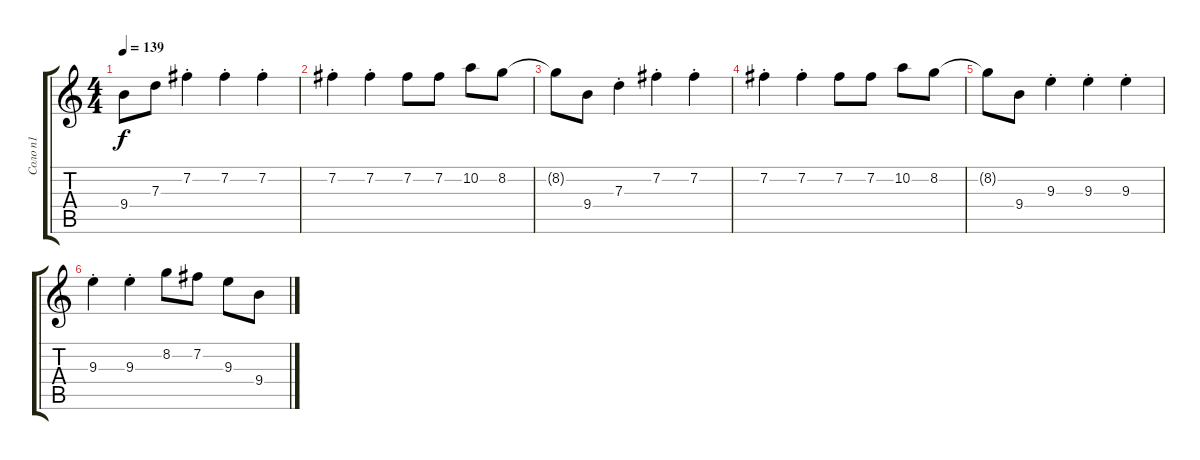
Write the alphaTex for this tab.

\track ("Соло п1" "Соло п1") {instrument distortionguitar}
\staff {score tabs}
\tuning (E4 B3 G3 D3 A2 E2) {hide}
\ts (4 4)
\tempo 139
\clef g2
\ks c
9.4{t}.8{dy f} 7.3.8 7.2{st}.4 7.2{st}.4 7.2{st}.4 |
7.2{st}.4 7.2{st}.4 7.2.8 7.2.8 10.2.8 8.2.8 |
8.2{t}.8 9.4.8 7.3{st}.4 7.2{st}.4 7.2{st}.4 |
7.2{st}.4 7.2{st}.4 7.2.8 7.2.8 10.2.8 8.2.8 |
8.2{t}.8 9.4.8 9.3{st}.4 9.3{st}.4 9.3{st}.4 |
9.3{st}.4 9.3{st}.4 8.2.8 7.2.8 9.3.8 9.4.8
